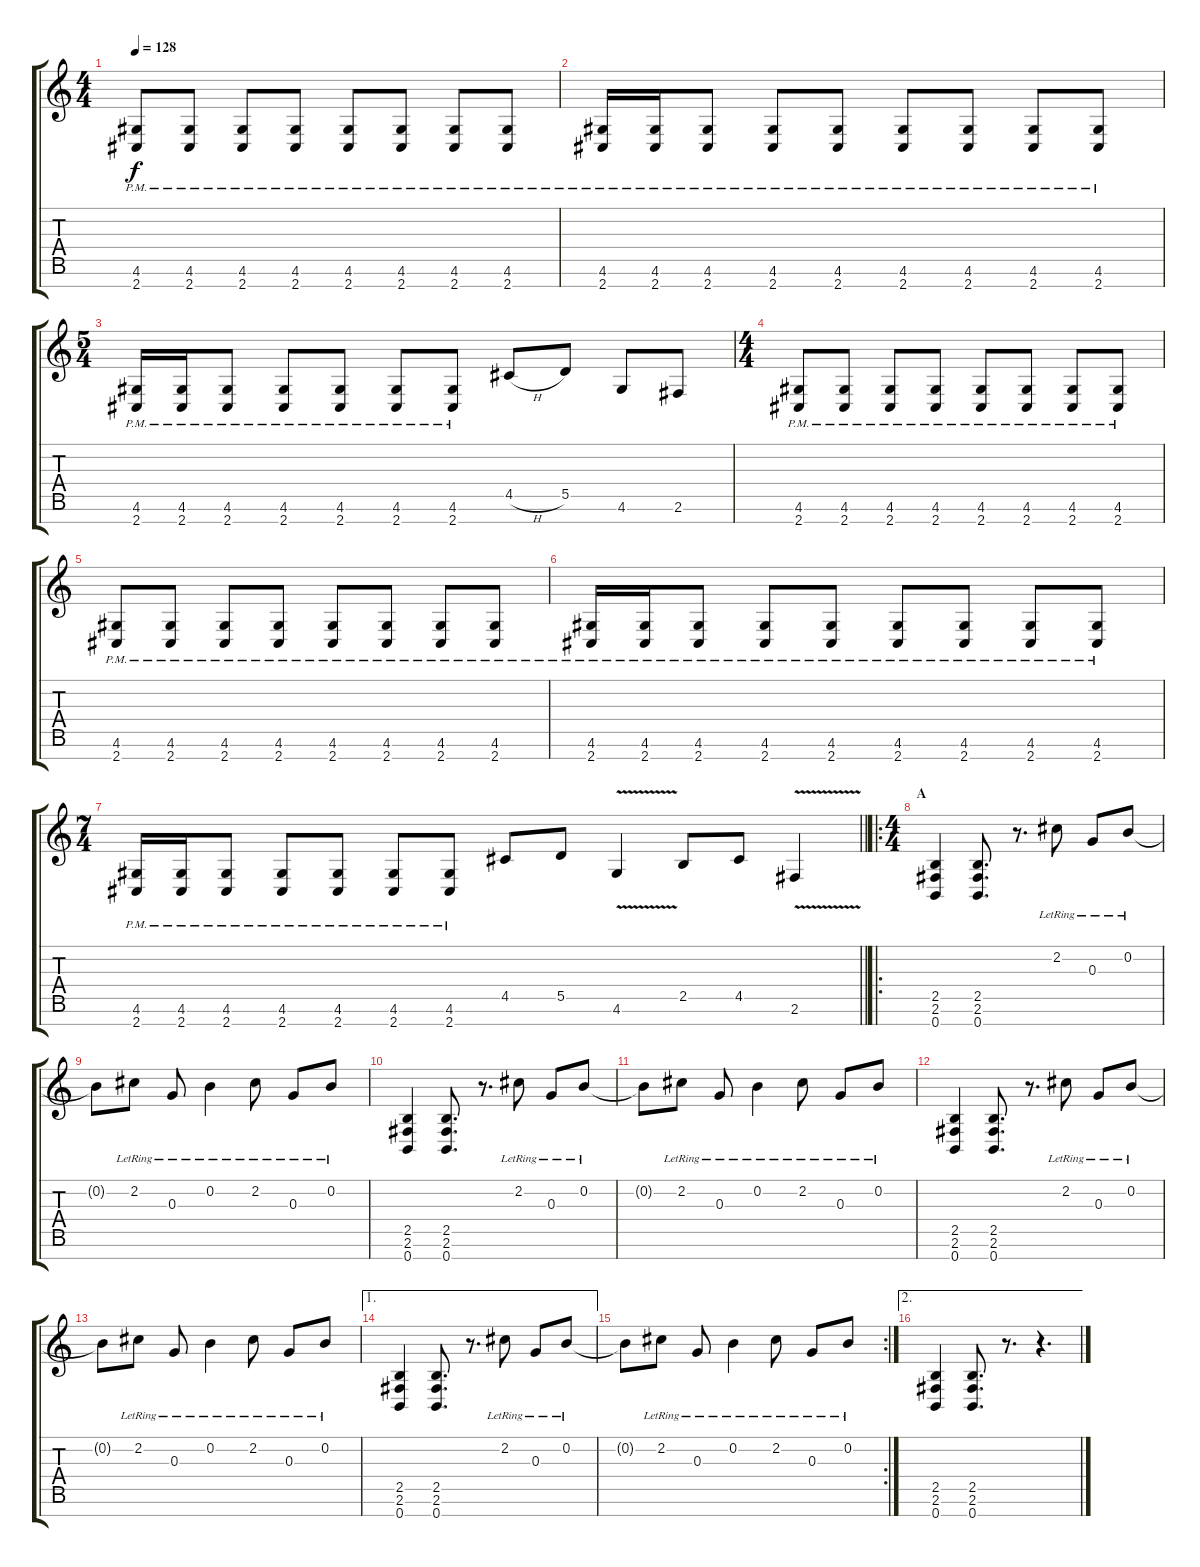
\track "" {instrument overdrivenguitar}
\staff {score tabs}
\tuning (E4 B3 G3 D3 A2 E2 B1) {hide}
\ts (4 4)
\tempo 128
\clef g2
\ks c
(4.6{pm} 2.7{pm}).8{dy f} (4.6{pm} 2.7{pm}).8 (4.6{pm} 2.7{pm}).8 (4.6{pm} 2.7{pm}).8 (4.6{pm} 2.7{pm}).8 (4.6{pm} 2.7{pm}).8 (4.6{pm} 2.7{pm}).8 (4.6{pm} 2.7{pm}).8 |
(4.6{pm} 2.7{pm}).16 (4.6{pm} 2.7{pm}).16 (4.6{pm} 2.7{pm}).8 (4.6{pm} 2.7{pm}).8 (4.6{pm} 2.7{pm}).8 (4.6{pm} 2.7{pm}).8 (4.6{pm} 2.7{pm}).8 (4.6{pm} 2.7{pm}).8 (4.6{pm} 2.7{pm}).8 |
\ts (5 4)
(4.6{pm} 2.7{pm}).16 (4.6{pm} 2.7{pm}).16 (4.6{pm} 2.7{pm}).8 (4.6{pm} 2.7{pm}).8 (4.6{pm} 2.7{pm}).8 (4.6{pm} 2.7{pm}).8 (4.6{pm} 2.7{pm}).8 4.5{h}.8 5.5.8 4.6.8 2.6.8 |
\ts (4 4)
(4.6{pm} 2.7{pm}).8 (4.6{pm} 2.7{pm}).8 (4.6{pm} 2.7{pm}).8 (4.6{pm} 2.7{pm}).8 (4.6{pm} 2.7{pm}).8 (4.6{pm} 2.7{pm}).8 (4.6{pm} 2.7{pm}).8 (4.6{pm} 2.7{pm}).8 |
(4.6{pm} 2.7{pm}).8 (4.6{pm} 2.7{pm}).8 (4.6{pm} 2.7{pm}).8 (4.6{pm} 2.7{pm}).8 (4.6{pm} 2.7{pm}).8 (4.6{pm} 2.7{pm}).8 (4.6{pm} 2.7{pm}).8 (4.6{pm} 2.7{pm}).8 |
(4.6{pm} 2.7{pm}).16 (4.6{pm} 2.7{pm}).16 (4.6{pm} 2.7{pm}).8 (4.6{pm} 2.7{pm}).8 (4.6{pm} 2.7{pm}).8 (4.6{pm} 2.7{pm}).8 (4.6{pm} 2.7{pm}).8 (4.6{pm} 2.7{pm}).8 (4.6{pm} 2.7{pm}).8 |
\ts (7 4)
\barLineRight lightlight
(4.6{pm} 2.7{pm}).16 (4.6{pm} 2.7{pm}).16 (4.6{pm} 2.7{pm}).8 (4.6{pm} 2.7{pm}).8 (4.6{pm} 2.7{pm}).8 (4.6{pm} 2.7{pm}).8 (4.6{pm} 2.7{pm}).8 4.5.8 5.5.8 4.6{v}.4 2.5.8 4.5.8 2.6{v}.4 |
\ro
\ts (4 4)
\section ("" "A")
(2.5 2.6 0.7).4 (2.5 2.6 0.7).8{d} r.8{d} 2.2{lr}.8 0.3{lr}.8 0.2{lr}.8 |
0.2{t}.8 2.2{lr}.8 0.3{lr}.8 0.2{lr}.4 2.2{lr}.8 0.3{lr}.8 0.2{lr}.8 |
(2.5 2.6 0.7).4 (2.5 2.6 0.7).8{d} r.8{d} 2.2{lr}.8 0.3{lr}.8 0.2{lr}.8 |
0.2{t}.8 2.2{lr}.8 0.3{lr}.8 0.2{lr}.4 2.2{lr}.8 0.3{lr}.8 0.2{lr}.8 |
(2.5 2.6 0.7).4 (2.5 2.6 0.7).8{d} r.8{d} 2.2{lr}.8 0.3{lr}.8 0.2{lr}.8 |
0.2{t}.8 2.2{lr}.8 0.3{lr}.8 0.2{lr}.4 2.2{lr}.8 0.3{lr}.8 0.2{lr}.8 |
\ae 1
(2.5 2.6 0.7).4 (2.5 2.6 0.7).8{d} r.8{d} 2.2{lr}.8 0.3{lr}.8 0.2{lr}.8 |
\rc 2
0.2{t}.8 2.2{lr}.8 0.3{lr}.8 0.2{lr}.4 2.2{lr}.8 0.3{lr}.8 0.2{lr}.8 |
\ae 2
(2.5 2.6 0.7).4 (2.5 2.6 0.7).8{d} r.8{d} r.4{d}
